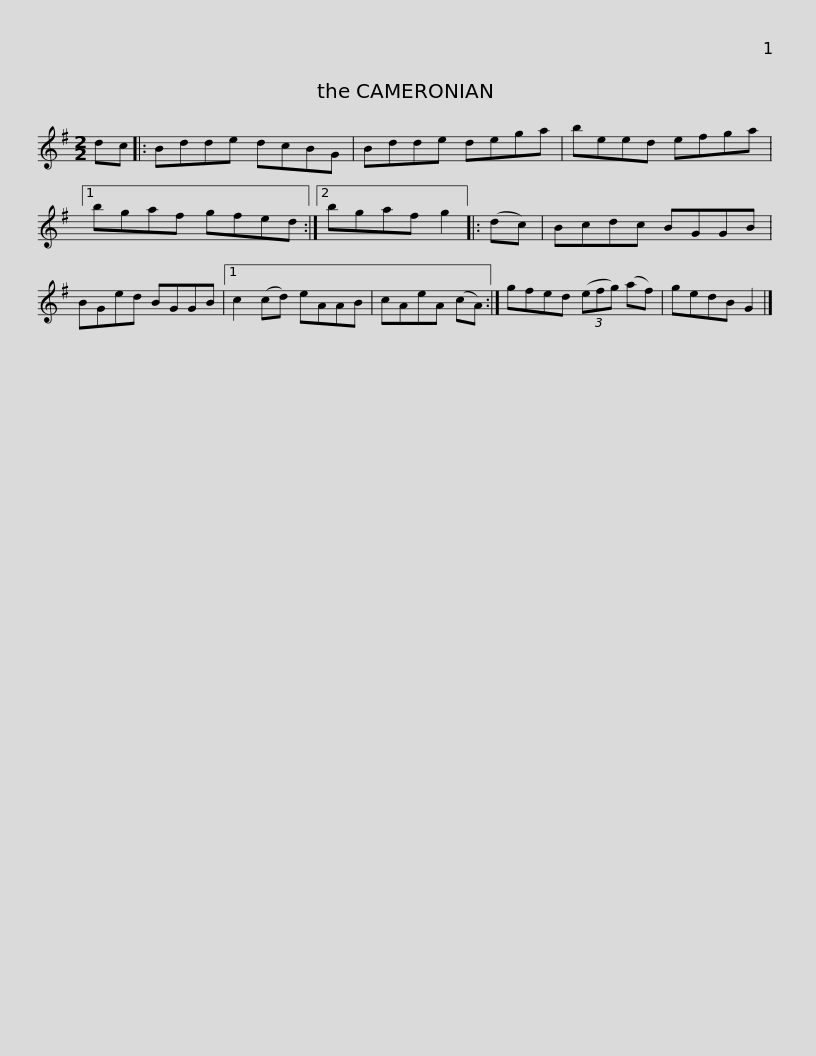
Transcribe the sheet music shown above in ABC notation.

X:1
L:1/8
M:2/2
I:linebreak $
K:G
V:1 treble
V:1
 dc |: Bdde dcBG | Bdde dega | beed efga |1 bgaf gfed :|2 %5
 bgaf g2 |:$ (dc) | Bcdc BGGB | BGed BGGB |1 c2 (cd) eAAB | %10
 cAeA (cA) :| gfed (3(efg) (af) |$ gedB G2 |] %13
